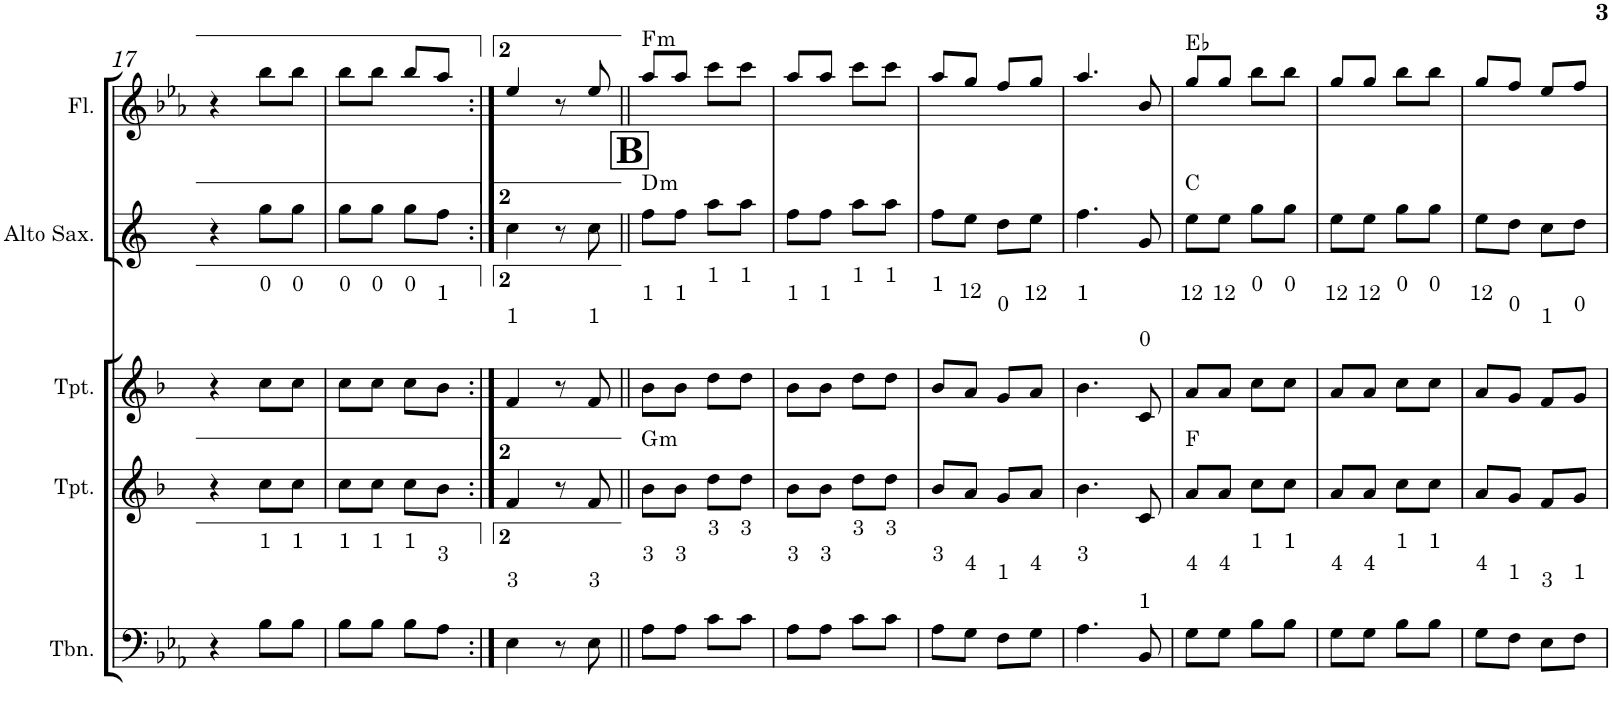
**kern	**kern	**harte	**kern	**kern	**harte	**kern	**harte
*part5	*part4	*part4	*part3	*part2	*part2	*part1	*part1
*staff5	*staff4	*	*staff3	*staff2	*	*staff1	*
*I"C clavF	*I"Bb	*	*I"Bb - Pirata	*I"Eb	*	*I"C clavG	*
!!LO:PB:g=z
*clefF4	*clefG2	*	*clefG2	*clefG2	*	*clefG2	*
*	*Trd1c2	*	*Trd1c2	*Trd5c9	*	*	*
*k[b-e-a-]	*k[b-]	*	*k[b-]	*k[]	*	*k[b-e-a-]	*
*E-:	*F:	*	*F:	*	*	*E-:	*
*M2/4	*M2/4	*	*M2/4	*M2/4	*	*M2/4	*
=17	=17	=17	=17	=17	=17	=17	=17
4r	4r	.	4r	4r	.	4r	.
8B-\L	8cc\L	.	8cc\L	8gg\L	.	8bb-\L	.
8B-\J	8cc\J	.	8cc\J	8gg\J	.	8bb-\J	.
=18	=18	=18	=18	=18	=18	=18	=18
8B-\L	8cc\L	.	8cc\L	8gg\L	.	8bb-\L	.
8B-\J	8cc\J	.	8cc\J	8gg\J	.	8bb-\J	.
8B-\L	8cc\L	.	8cc\L	8gg\L	.	8bb-/L	.
8A-\J	8b-\J	.	8b-\J	8ff\J	.	8aa-/J	.
=19:|!	=19:|!	=19:|!	=19:|!	=19:|!	=19:|!	=19:|!	=19:|!
4E-\	4f/	.	4f/	4cc\	.	4ee-/	.
8r	8r	.	8r	8r	.	8r	.
8E-\	8f/	.	8f/	8cc\	.	8ee-/	.
!!LO:REH:place=s1:b:B:cj:fs=18.5691:t=B
=20||	=20||	=20||	=20||	=20||	=20||	=20||	=20||
!	!	!LO:H:kt=m	!	!	!LO:H:kt=m	!	!LO:H:kt=m
8A-\L	8b-\L	G:min	8b-\L	8ff\L	D:min	8aa-/L	F:min
8A-\J	8b-\J	.	8b-\J	8ff\J	.	8aa-/J	.
8c\L	8dd\L	.	8dd\L	8aa\L	.	8ccc\L	.
8c\J	8dd\J	.	8dd\J	8aa\J	.	8ccc\J	.
=21	=21	=21	=21	=21	=21	=21	=21
8A-\L	8b-\L	.	8b-\L	8ff\L	.	8aa-/L	.
8A-\J	8b-\J	.	8b-\J	8ff\J	.	8aa-/J	.
8c\L	8dd\L	.	8dd\L	8aa\L	.	8ccc\L	.
8c\J	8dd\J	.	8dd\J	8aa\J	.	8ccc\J	.
=22	=22	=22	=22	=22	=22	=22	=22
8A-\L	8b-/L	.	8b-/L	8ff\L	.	8aa-/L	.
8G\J	8a/J	.	8a/J	8ee\J	.	8gg/J	.
8F\L	8g/L	.	8g/L	8dd\L	.	8ff/L	.
8G\J	8a/J	.	8a/J	8ee\J	.	8gg/J	.
=23	=23	=23	=23	=23	=23	=23	=23
4.A-\	4.b-\	.	4.b-\	4.ff\	.	4.aa-/	.
8BB-/	8c/	.	8c/	8g/	.	8b-/	.
=24	=24	=24	=24	=24	=24	=24	=24
8G\L	8a/L	F:maj	8a/L	8ee\L	C:maj	8gg/L	Eb:maj
8G\J	8a/J	.	8a/J	8ee\J	.	8gg/J	.
8B-\L	8cc\L	.	8cc\L	8gg\L	.	8bb-\L	.
8B-\J	8cc\J	.	8cc\J	8gg\J	.	8bb-\J	.
=25	=25	=25	=25	=25	=25	=25	=25
8G\L	8a/L	.	8a/L	8ee\L	.	8gg/L	.
8G\J	8a/J	.	8a/J	8ee\J	.	8gg/J	.
8B-\L	8cc\L	.	8cc\L	8gg\L	.	8bb-\L	.
8B-\J	8cc\J	.	8cc\J	8gg\J	.	8bb-\J	.
=26	=26	=26	=26	=26	=26	=26	=26
8G\L	8a/L	.	8a/L	8ee\L	.	8gg/L	.
8F\J	8g/J	.	8g/J	8dd\J	.	8ff/J	.
8E-\L	8f/L	.	8f/L	8cc\L	.	8ee-/L	.
8F\J	8g/J	.	8g/J	8dd\J	.	8ff/J	.
=	=	=	=	=	=	=	=
*-	*-	*-	*-	*-	*-	*-	*-
